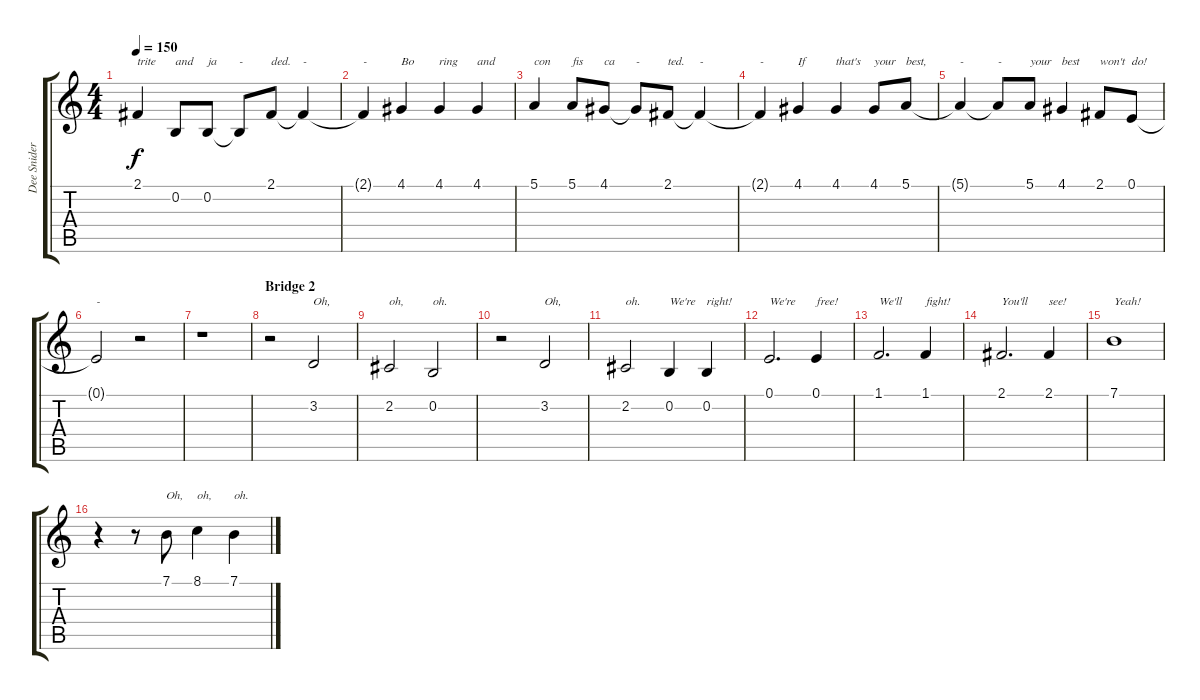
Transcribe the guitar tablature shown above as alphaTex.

\track ("Dee Snider - Vocals" "Dee Snider") {instrument baritonesax}
\staff {score tabs}
\tuning (E4 B3 G3 D3 A2 E2) {hide}
\ts (4 4)
\tempo 150
\clef g2
\ks c
2.1.4{txt "trite" dy f} 0.2.8{txt "and"} 0.2.8{txt "ja"} 0.2{t}.8{txt "-"} 2.1.8{txt "ded."} 2.1{t}.4{txt "-"} |
2.1{t}.4{txt "-"} 4.1.4{txt "Bo"} 4.1.4{txt "ring"} 4.1.4{txt "and"} |
5.1.4{txt "con"} 5.1.8{txt "fis"} 4.1.8{txt "ca"} 4.1{t}.8{txt "-"} 2.1.8{txt "ted."} 2.1{t}.4{txt "-"} |
2.1{t}.4{txt "-"} 4.1.4{txt "If"} 4.1.4{txt "that's"} 4.1.8{txt "your"} 5.1.8{txt "best,"} |
5.1{t}.4{txt "-"} 5.1{t}.8{txt "-"} 5.1.8{txt "your"} 4.1.4{txt "best"} 2.1.8{txt "won't"} 0.1.8{txt "do!"} |
0.1{t}.2{txt "-"} r.2 |
r.1 |
\section ("" "Bridge 2")
r.2 3.2.2{txt "Oh,"} |
2.2.2{txt "oh,"} 0.2.2{txt "oh."} |
r.2 3.2.2{txt "Oh,"} |
2.2.2{txt "oh."} 0.2.4{txt "We're"} 0.2.4{txt "right!"} |
0.1.2{d txt "We're"} 0.1.4{txt "free!"} |
1.1.2{d txt "We'll"} 1.1.4{txt "fight!"} |
2.1.2{d txt "You'll"} 2.1.4{txt "see!"} |
7.1.1{txt "Yeah!"} |
r.4 r.8 7.1.8{txt "Oh,"} 8.1.4{txt "oh,"} 7.1.4{txt "oh."}
